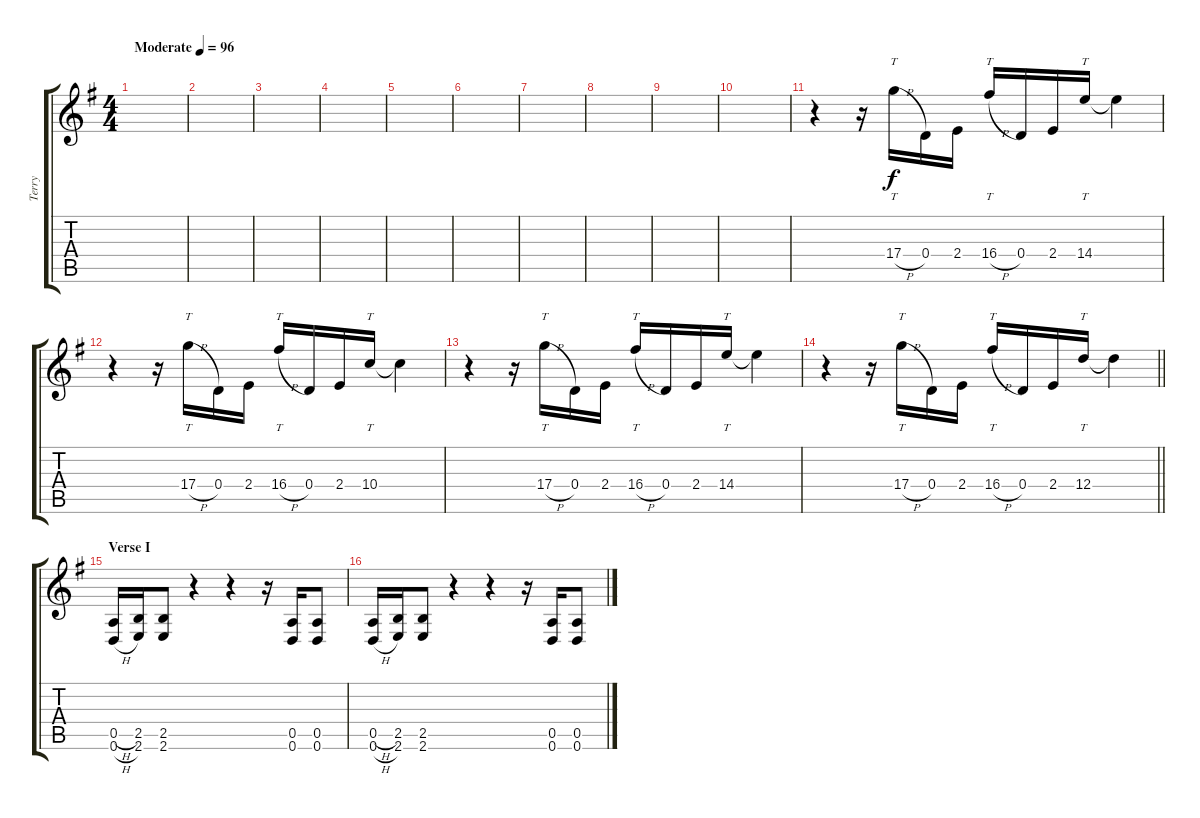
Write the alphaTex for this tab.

\track ("Terry" "Terry") {instrument overdrivenguitar}
\staff {score tabs}
\tuning (E4 B3 G3 D3 A2 D2) {hide}
\ts (4 4)
\tempo (96 "Moderate")
\clef g2
\ks g
|
|
|
|
|
|
|
|
|
|
r.4{volume 16} r.16 17.4{h}.16{tt} 0.4.16 2.4.16 16.4{h}.16{tt} 0.4.16 2.4.16 14.4.16{tt} 14.4{t}.4 |
r.4 r.16 17.4{h}.16{tt} 0.4.16 2.4.16 16.4{h}.16{tt} 0.4.16 2.4.16 10.4.16{tt} 10.4{t}.4 |
r.4 r.16 17.4{h}.16{tt} 0.4.16 2.4.16 16.4{h}.16{tt} 0.4.16 2.4.16 14.4.16{tt} 14.4{t}.4 |
\barLineRight lightlight
r.4 r.16 17.4{h}.16{tt} 0.4.16 2.4.16 16.4{h}.16{tt} 0.4.16 2.4.16 12.4.16{tt} 12.4{t}.4 |
\section ("" "Verse I")
(0.5{h} 0.6{h}).16{volume 11 instrument distortionguitar} (2.5 2.6).16 (2.5 2.6).8 r.4 r.4 r.16 (0.5 0.6).16 (0.5 0.6).8 |
(0.5{h} 0.6{h}).16 (2.5 2.6).16 (2.5 2.6).8 r.4 r.4 r.16 (0.5 0.6).16 (0.5 0.6).8
